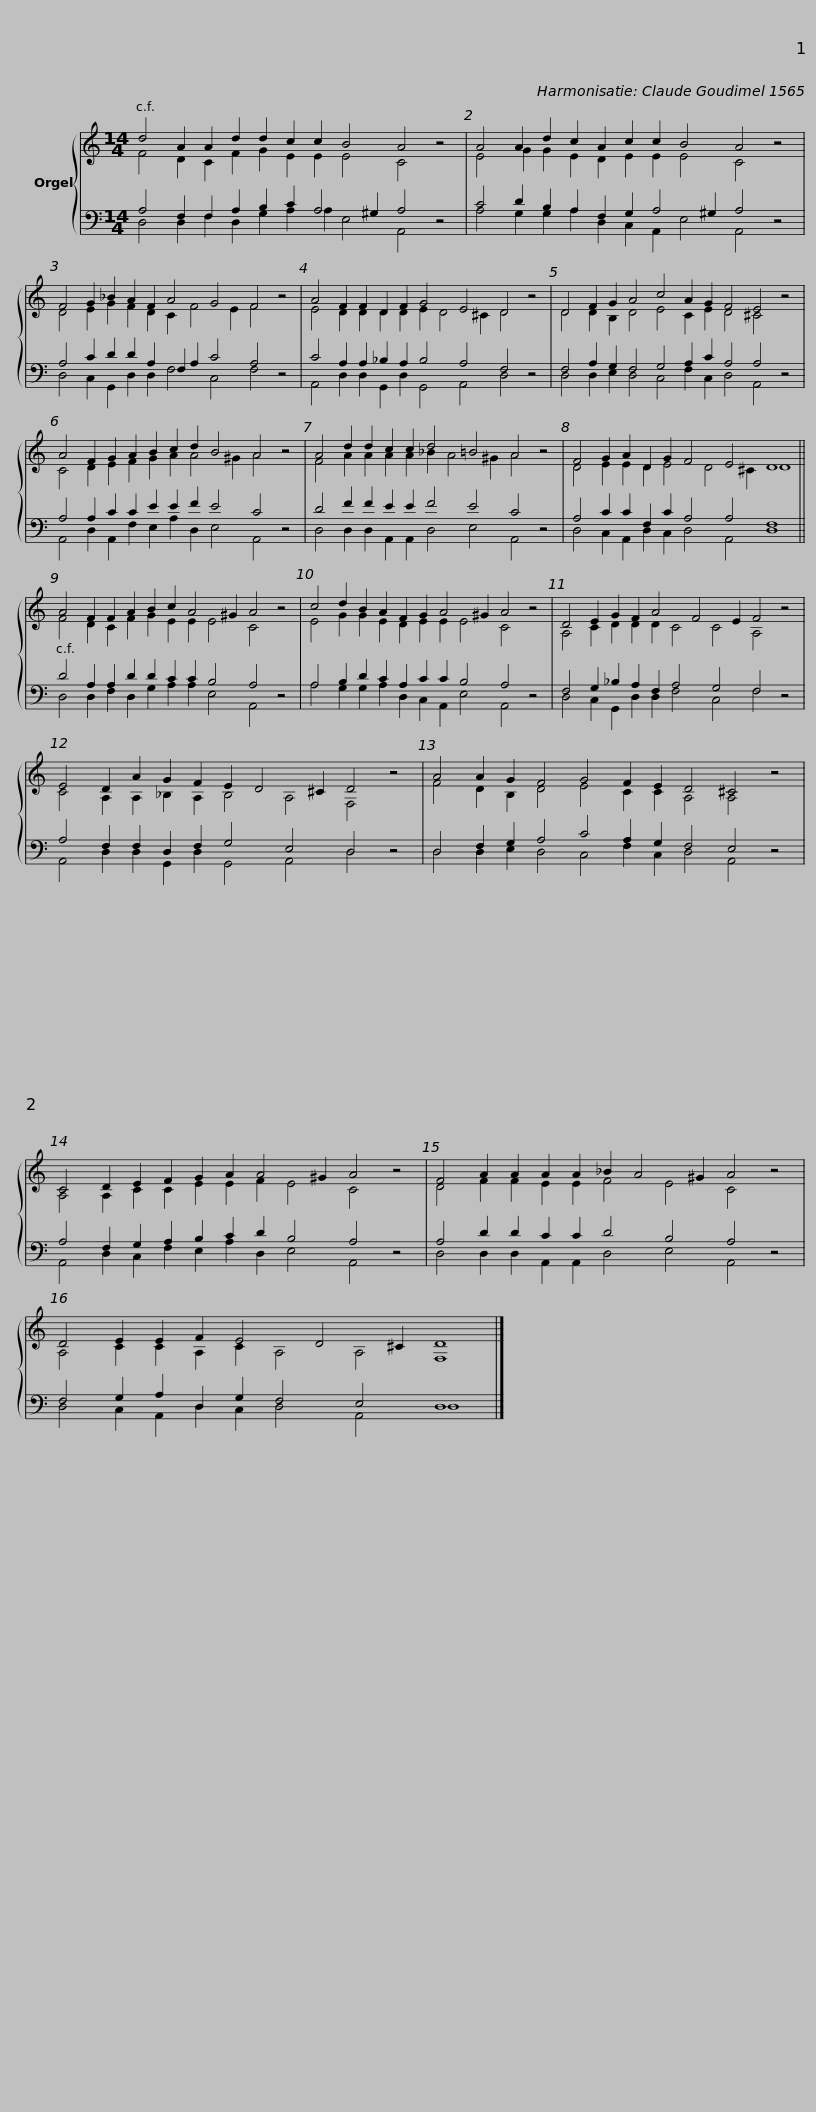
X:1
%%score { ( 1 2 ) | ( 3 4 ) }
L:1/8
M:14/4
I:linebreak $
K:C
V:1 treble
V:2 treble
V:3 bass
V:4 bass
V:1
 d4 A2 A2 d2 d2 c2 c2 B4 A4 z4 |$ A4 A2 d2 c2 A2 c2 c2 B4 A4 z4 |$ F4 G2 _B2 A2 F2 A4 G4 F4 z4 |$ A4 F2 F2 D2 F2 G4 E4 D4 z4 |$ D4 F2 G2 A4 c4 A2 G2 F4 E4 z4 |$ %5
 A4 F2 G2 A2 B2 c2 d2 B4 A4 z4 |$ A4 d2 d2 c2 c2 d4 =B4 A4 z4 |$ F4 G2 A2 D2 G2 F4 E4 D8 ||$ A4 F2 F2 A2 B2 c2 A4 ^G2 A4 z4 |$ c4 d2 B2 A2 F2 G2 A4 ^G2 A4 z4 |$ %10
 D4 E2 G2 F2 A4 F4 E2 F4 z4 |$ E4 D2 A2 G2 F2 E2 D4 ^C2 D4 z4 |$ A4 A2 G2 F4 G4 F2 E2 D4 ^C4 z4 |$ C4 D2 E2 F2 G2 A2 A4 ^G2 A4 z4 |$ F4 A2 A2 A2 A2 _B2 A4 ^G2 A4 z4 |$ %15
 D4 E2 E2 F2 E4 D4 ^C2 D8 |] %16
V:2
 F4 D2 C2 F2 G2 E2 E2 E4 C4 x4 |$ E4 G2 G2 E2 D2 E2 E2 E4 C4 x4 |$ D4 E2 G2 F2 D2 C2 F4 E2 F4 x4 |$ E4 D2 D2 D2 D2 E2 D4 ^C2 D4 x4 |$ D4 D2 B,2 D4 E4 C2 E2 D4 ^C4 x4 |$ %5
 C4 D2 E2 F2 G2 A2 A4 ^G2 A4 x4 |$ F4 A2 A2 A2 A2 _B2 A4 ^G2 A4 x4 |$ D4 E2 E2 D2 E4 D4 ^C2 D8 ||$ F4 D2 C2 F2 G2 E2 E2 E4 C4 x4 |$ E4 G2 G2 E2 D2 E2 E2 E4 C4 x4 |$ %10
 A,4 C2 D2 D2 D2 C4 C4 A,4 x4 |$ C4 A,2 A,2 _B,2 A,2 B,4 A,4 F,4 x4 |$ F4 D2 B,2 D4 E4 C2 C2 A,4 A,4 x4 |$ A,4 A,2 C2 C2 E2 E2 F2 E4 C4 x4 |$ D4 F2 F2 E2 E2 F4 E4 C4 x4 |$ %15
 A,4 C2 C2 A,2 C2 A,4 A,4 F,8 |] %16
V:3
 A,4 F,2 F,2 A,2 B,2 C2 A,4 ^G,2 A,4 z4 |$ C4 D2 B,2 A,2 F,2 G,2 A,4 ^G,2 A,4 z4 |$ A,4 C2 D2 D2 A,2 F,2 A,2 C4 A,4 z4 |$ C4 A,2 A,2 _B,2 A,2 B,4 A,4 F,4 z4 |$ F,4 A,2 G,2 F,4 G,4 A,2 C2 A,4 A,4 z4 |$ %5
 A,4 A,2 C2 C2 E2 E2 F2 E4 C4 z4 |$ D4 F2 F2 E2 E2 F4 E4 C4 z4 |$ A,4 C2 C2 F,2 C2 A,4 A,4 F,8 ||$ D4 A,2 A,2 D2 D2 C2 C2 B,4 A,4 z4 |$ A,4 B,2 D2 C2 A,2 C2 C2 B,4 A,4 z4 |$ %10
 F,4 G,2 _B,2 A,2 F,2 A,4 G,4 F,4 z4 |$ A,4 F,2 F,2 D,2 F,2 G,4 E,4 D,4 z4 |$ D,4 F,2 G,2 A,4 C4 A,2 G,2 F,4 E,4 z4 |$ A,4 F,2 G,2 A,2 B,2 C2 D2 B,4 A,4 z4 |$ A,4 D2 D2 C2 C2 D4 B,4 A,4 z4 |$ %15
 F,4 G,2 A,2 D,2 G,2 F,4 E,4 D,8 |] %16
V:4
 D,4 D,2 F,2 D,2 G,2 A,2 A,2 E,4 A,,4 x4 |$ A,4 G,2 G,2 A,2 D,2 C,2 A,,2 E,4 A,,4 x4 |$ D,4 C,2 G,,2 D,2 D,2 F,4 C,4 F,4 x4 |$ A,,4 D,2 D,2 G,,2 D,2 G,,4 A,,4 D,4 x4 |$ D,4 D,2 E,2 D,4 C,4 F,2 C,2 D,4 A,,4 x4 |$ %5
 A,,4 D,2 A,,2 F,2 E,2 A,2 D,2 E,4 A,,4 x4 |$ D,4 D,2 D,2 A,,2 A,,2 D,4 E,4 A,,4 x4 |$ D,4 C,2 A,,2 D,2 C,2 D,4 A,,4 D,8 ||$ D,4 D,2 F,2 D,2 G,2 A,2 A,2 E,4 A,,4 x4 |$ A,4 G,2 G,2 A,2 D,2 C,2 A,,2 E,4 A,,4 x4 |$ %10
 D,4 C,2 G,,2 D,2 D,2 F,4 C,4 F,4 x4 |$ A,,4 D,2 D,2 G,,2 D,2 G,,4 A,,4 D,4 x4 |$ D,4 D,2 E,2 D,4 C,4 F,2 C,2 D,4 A,,4 x4 |$ A,,4 D,2 C,2 F,2 E,2 A,2 D,2 E,4 A,,4 x4 |$ D,4 D,2 D,2 A,,2 A,,2 D,4 E,4 A,,4 x4 |$ %15
 D,4 C,2 A,,2 D,2 C,2 D,4 A,,4 D,8 |] %16
